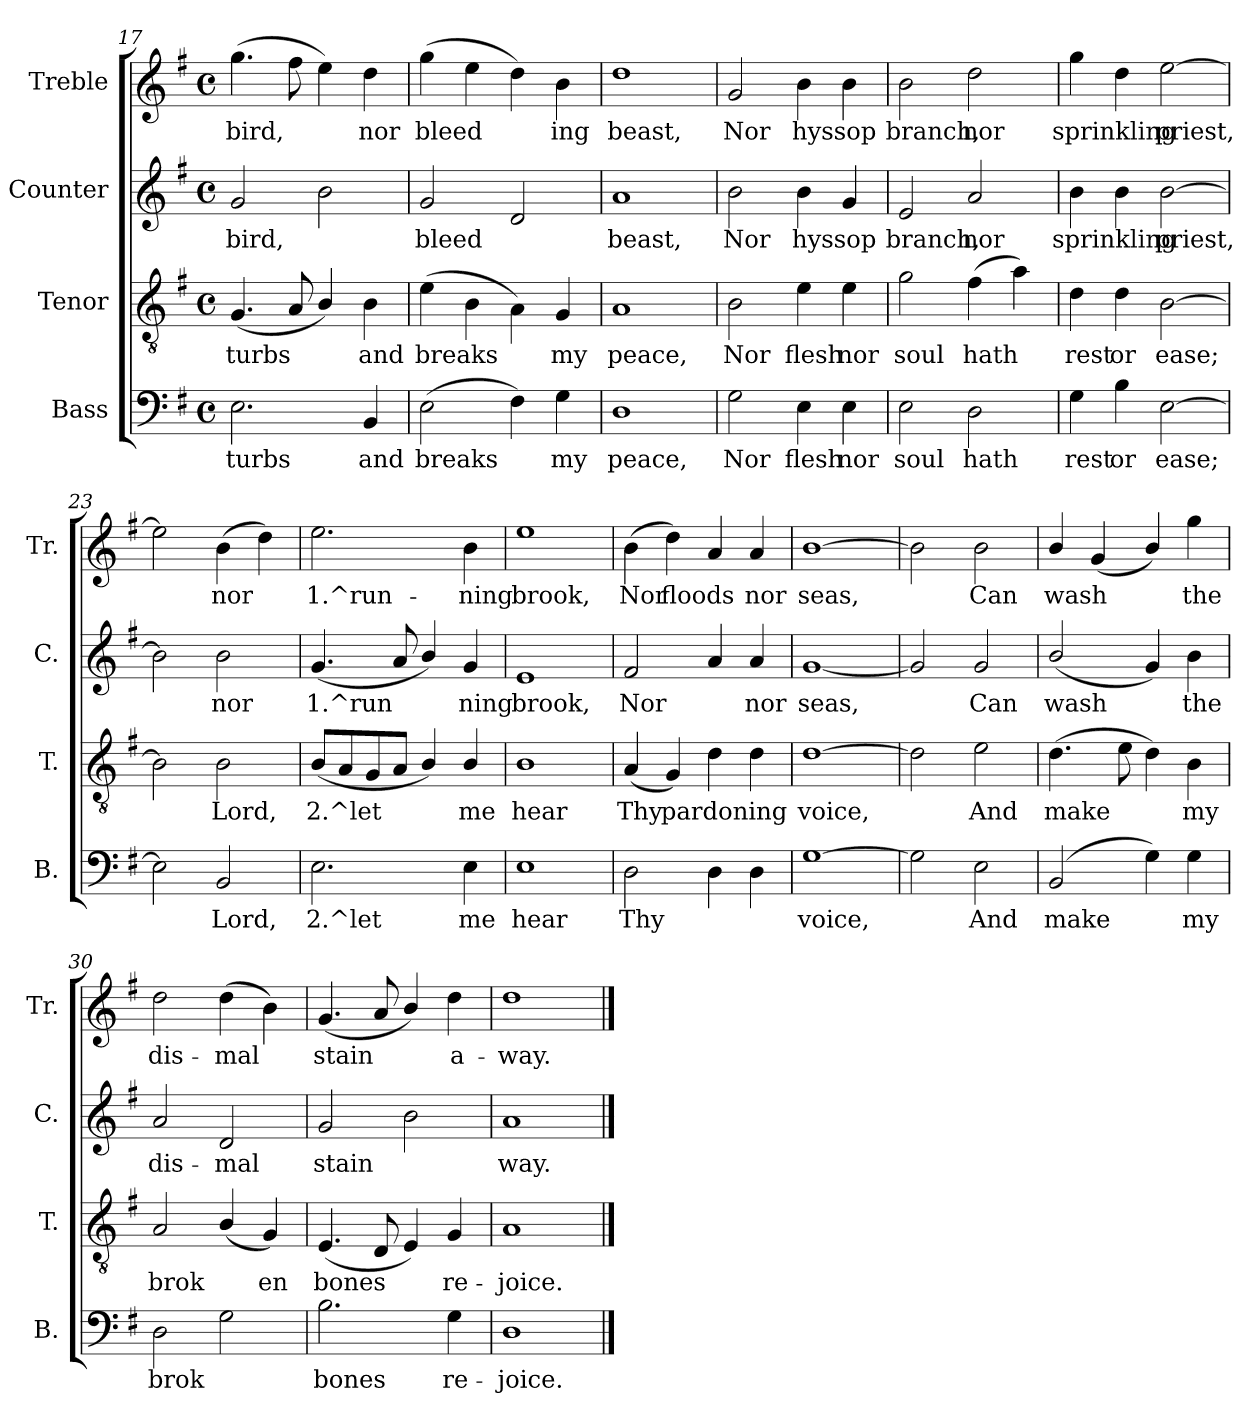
**kern	**text	**kern	**text	**kern	**text	**kern	**text
*part4	*part4	*part3	*part3	*part2	*part2	*part1	*part1
*staff4	*staff4	*staff3	*staff3	*staff2	*staff2	*staff1	*staff1
*I"Bass	*	*I"Tenor	*	*I"Counter	*	*I"Treble	*
*I'B.	*	*I'T.	*	*I'C.	*	*I'Tr.	*
*clefF4	*	*clefGv2	*	*clefG2	*	*clefG2	*
*k[f#]	*	*k[f#]	*	*k[f#]	*	*k[f#]	*
*G:	*	*G:	*	*G:	*	*G:	*
*M4/4	*	*M4/4	*	*M4/4	*	*M4/4	*
*met(c)	*	*met(c)	*	*met(c)	*	*met(c)	*
=17	=17	=17	=17	=17	=17	=17	=17
!	!LO:LY:a:rj	!	!LO:LY:b:rj	!	!LO:LY:b:rj	!	!LO:LY:b:rj
2.E\	-turbs	(<4.G/	-turbs	2g/	-bird,	(>4.gg\	bird,
!	!	!	!LO:LY:b:rj	!	!	!	!LO:LY:b:rj
.	.	8A/	.	.	.	8ff#\	.
!	!	!	!LO:LY:b:rj	!	!LO:LY:b:rj	!	!LO:LY:b:rj
.	.	4B/)	.	2b\	.	4ee\)	.
!	!LO:LY:a:rj	!	!LO:LY:b:rj	!	!	!	!LO:LY:b:rj
4BB/	and	4B\	and	.	.	4dd\	nor
=18	=18	=18	=18	=18	=18	=18	=18
!	!LO:LY:a:rj	!	!LO:LY:b:rj	!	!LO:LY:b:rj	!	!LO:LY:b:rj
(>2E\	breaks	(>4e\	breaks	2g/	bleed-	(>4gg\	bleed-
!	!	!	!LO:LY:b:rj	!	!	!	!LO:LY:b:rj
.	.	4B\	.	.	.	4ee\	--
!	!LO:LY:a:rj	!	!LO:LY:b:rj	!	!LO:LY:b:rj	!	!LO:LY:b:rj
4F#\)	.	4A\)	.	2d/	--	4dd\)	--
!	!LO:LY:a:rj	!	!LO:LY:b:rj	!	!	!	!LO:LY:b:rj
4G\	my	4G/	my	.	.	4b\	-ing
=19	=19	=19	=19	=19	=19	=19	=19
!	!LO:LY:a:rj	!	!LO:LY:b:rj	!	!LO:LY:b:rj	!	!LO:LY:b:rj
1D	peace,	1A	peace,	1a	-beast,	1dd	beast,
=20	=20	=20	=20	=20	=20	=20	=20
!	!LO:LY:a:rj	!	!LO:LY:b:rj	!	!LO:LY:b:rj	!	!LO:LY:b:rj
2G\	Nor	2B\	Nor	2b\	Nor	2g/	Nor
!	!LO:LY:a:rj	!	!LO:LY:b:rj	!	!LO:LY:b:rj	!	!LO:LY:b:rj
4E\	flesh	4e\	flesh	4b\	hyssop	4b\	hyssop
!	!LO:LY:a:rj	!	!LO:LY:b:rj	!	!LO:LY:b:rj	!	!LO:LY:b:rj
4E\	nor	4e\	nor	4g/	.	4b\	.
=21	=21	=21	=21	=21	=21	=21	=21
!	!LO:LY:a:rj	!	!LO:LY:b:rj	!	!LO:LY:b:rj	!	!LO:LY:b:rj
2E\	soul	2g\	soul	2e/	branch,	2b\	branch,
!	!LO:LY:a:rj	!	!LO:LY:b:rj	!	!LO:LY:b:rj	!	!LO:LY:b:rj
2D\	hath	(>4f#\	hath	2a/	nor	2dd\	nor
!	!	!	!LO:LY:b:rj	!	!	!	!
.	.	4a\)	.	.	.	.	.
=22	=22	=22	=22	=22	=22	=22	=22
!	!LO:LY:a:rj	!	!LO:LY:b:rj	!	!LO:LY:b:rj	!	!LO:LY:b:rj
4G\	rest	4d\	rest	4b\	sprinkling	4gg\	sprinkling
!	!LO:LY:a:rj	!	!LO:LY:b:rj	!	!LO:LY:b:rj	!	!LO:LY:b:rj
4B\	or	4d\	or	4b\	.	4dd\	.
!	!LO:LY:a:rj	!	!LO:LY:b:rj	!	!LO:LY:b:rj	!	!LO:LY:b:rj
[>2E\	ease;	[>2B\	ease;	[>2b\	priest,	[>2ee\	priest,
=23	=23	=23	=23	=23	=23	=23	=23
!	!LO:LY:a:rj	!	!LO:LY:b:rj	!	!LO:LY:b:rj	!	!LO:LY:b:rj
2E\]	.	2B\]	.	2b\]	.	2ee\]	.
!	!LO:LY:a:rj	!	!LO:LY:b:rj	!	!LO:LY:b:rj	!	!LO:LY:b:rj
2BB/	Lord,	2B\	Lord,	2b\	nor	(>4b\	nor
!	!	!	!	!	!	!	!LO:LY:b:rj
.	.	.	.	.	.	4dd\)	.
!!LO:PB:g=z
=24	=24	=24	=24	=24	=24	=24	=24
!	!LO:LY:a:rj	!	!LO:LY:b:rj	!	!LO:LY:b:rj	!	!LO:LY:b:rj
2.E\	2.^let	(<8B/L	2.^let	(<4.g/	1.^run-	2.ee\	1.^run-
!	!	!	!LO:LY:b:rj	!	!	!	!
.	.	8A/	.	.	.	.	.
!	!	!	!LO:LY:b:rj	!	!	!	!
.	.	8G/	.	.	.	.	.
!	!	!	!LO:LY:b:rj	!	!LO:LY:b:rj	!	!
.	.	8A/J	.	8a/	--	.	.
!	!	!	!LO:LY:b:rj	!	!LO:LY:b:rj	!	!
.	.	4B/)	.	4b/)	--	.	.
!	!LO:LY:a:rj	!	!LO:LY:b:rj	!	!LO:LY:b:rj	!	!LO:LY:b:rj
4E\	me	4B/	me	4g/	-ning	4b\	-ning
=25	=25	=25	=25	=25	=25	=25	=25
!	!LO:LY:a:rj	!	!LO:LY:b:rj	!	!LO:LY:b:rj	!	!LO:LY:b:rj
1E	hear	1B	hear	1e	brook,	1ee	brook,
=26	=26	=26	=26	=26	=26	=26	=26
!	!LO:LY:a:rj	!	!LO:LY:b:rj	!	!LO:LY:b:rj	!	!LO:LY:b:rj
2D\	Thy	(<4A/	Thy	2f#/	Nor	(>4b\	Nor
!	!	!	!LO:LY:b:rj	!	!	!	!LO:LY:b:rj
.	.	4G/)	pardoning	.	.	4dd\)	floods
!	!LO:LY:a:rj	!	!LO:LY:b:rj	!	!LO:LY:b:rj	!	!LO:LY:b:rj
4D\	.	4d\	.	4a/	.	4a/	.
!	!LO:LY:a:rj	!	!LO:LY:b:rj	!	!LO:LY:b:rj	!	!LO:LY:b:rj
4D\	.	4d\	.	4a/	nor	4a/	nor
=27	=27	=27	=27	=27	=27	=27	=27
!	!LO:LY:a:rj	!	!LO:LY:b:rj	!	!LO:LY:b:rj	!	!LO:LY:b:rj
[>1G	voice,	[>1d	voice,	[<1g	seas,	[>1b	seas,
=28	=28	=28	=28	=28	=28	=28	=28
!	!LO:LY:a:rj	!	!LO:LY:b:rj	!	!LO:LY:b:rj	!	!LO:LY:b:rj
2G\]	.	2d\]	.	2g/]	.	2b\]	.
!	!LO:LY:a:rj	!	!LO:LY:b:rj	!	!LO:LY:b:rj	!	!LO:LY:b:rj
2E\	And	2e\	And	2g/	Can	2b\	Can
=29	=29	=29	=29	=29	=29	=29	=29
!	!LO:LY:a:rj	!	!LO:LY:b:rj	!	!LO:LY:b:rj	!	!LO:LY:b:rj
(>2BB/	make	(>4.d\	make	(<2b/	wash	4b/	wash
!	!	!	!	!	!	!	!LO:LY:b:rj
.	.	.	.	.	.	(<4g/	.
!	!	!	!LO:LY:b:rj	!	!	!	!
.	.	8e\	.	.	.	.	.
!	!LO:LY:a:rj	!	!LO:LY:b:rj	!	!LO:LY:b:rj	!	!LO:LY:b:rj
4G\)	.	4d\)	.	4g/)	.	4b/)	.
!	!LO:LY:a:rj	!	!LO:LY:b:rj	!	!LO:LY:b:rj	!	!LO:LY:b:rj
4G\	my	4B\	my	4b\	the	4gg\	the
=30	=30	=30	=30	=30	=30	=30	=30
!	!LO:LY:a:rj	!	!LO:LY:b:rj	!	!LO:LY:b:rj	!	!LO:LY:b:rj
2D\	brok-	2A/	brok-	2a/	dis-	2dd\	dis-
!	!LO:LY:a:rj	!	!LO:LY:b:rj	!	!LO:LY:b:rj	!	!LO:LY:b:rj
2G\	--	(<4B/	--	2d/	-mal	(>4dd\	-mal
!	!	!	!LO:LY:b:rj	!	!	!	!LO:LY:b:rj
.	.	4G/)	-en	.	.	4b\)	.
=31	=31	=31	=31	=31	=31	=31	=31
!	!LO:LY:a:rj	!	!LO:LY:b:rj	!	!LO:LY:b:rj	!	!LO:LY:b:rj
2.B\	-bones	(<4.E/	bones	2g/	stain	(<4.g/	stain
!	!	!	!LO:LY:b:rj	!	!	!	!LO:LY:b:rj
.	.	8D/	.	.	.	8a/	.
!	!	!	!LO:LY:b:rj	!	!LO:LY:b:rj	!	!LO:LY:b:rj
.	.	4E/)	.	2b\	.	4b/)	.
!	!LO:LY:a:rj	!	!LO:LY:b:rj	!	!	!	!LO:LY:b:rj
4G\	re-	4G/	re-	.	.	4dd\	a-
=32	=32	=32	=32	=32	=32	=32	=32
!	!LO:LY:a:rj	!	!LO:LY:b:rj	!	!LO:LY:b:rj	!	!LO:LY:b:rj
1D	-joice.	1A	-joice.	1a	way.	1dd	-way.
==	==	==	==	==	==	==	==
*-	*-	*-	*-	*-	*-	*-	*-
